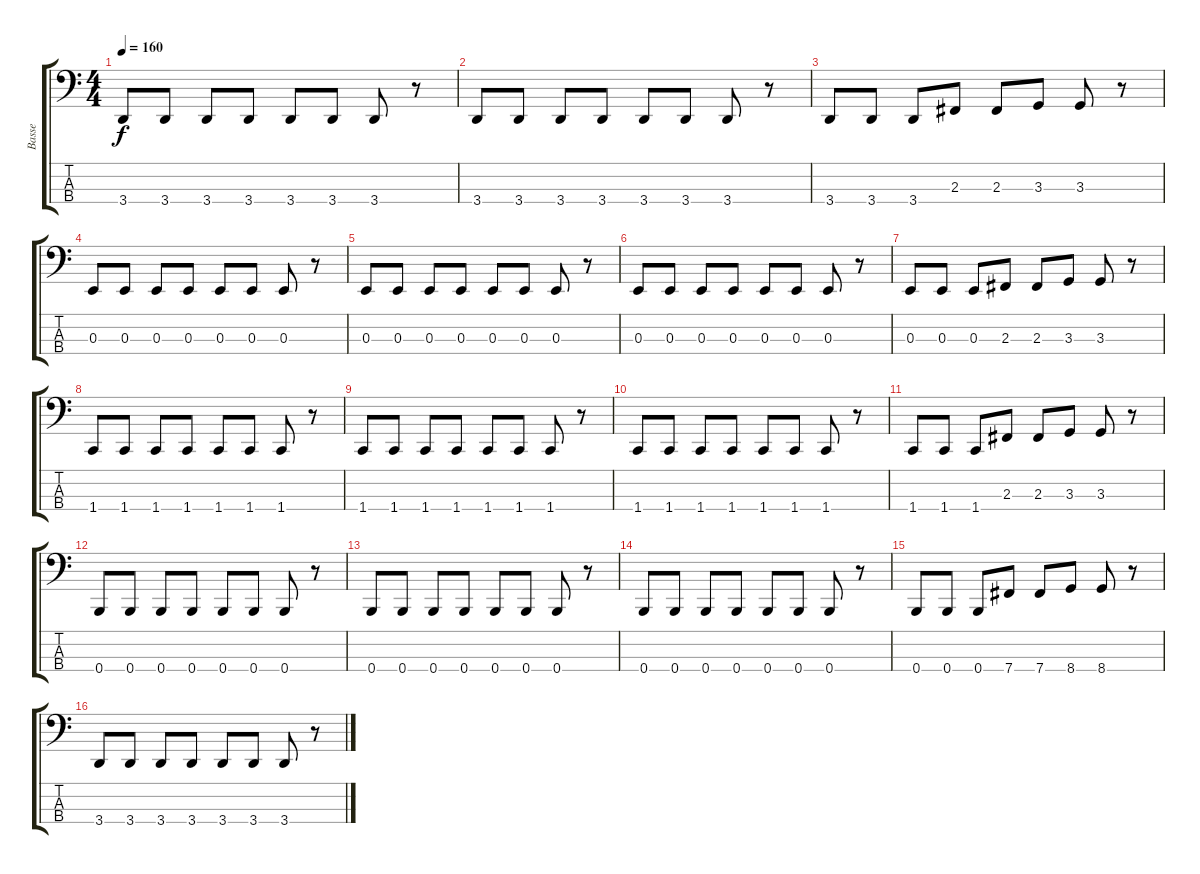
\track ("Basse" "Basse") {instrument electricbassfinger}
\staff {score tabs}
\tuning (D2 A1 E1 B0) {hide}
\ts (4 4)
\tempo 160
\clef f4
\ks c
3.4.8{dy f} 3.4.8 3.4.8 3.4.8 3.4.8 3.4.8 3.4.8 r.8 |
3.4.8 3.4.8 3.4.8 3.4.8 3.4.8 3.4.8 3.4.8 r.8 |
3.4.8 3.4.8 3.4.8 2.3.8 2.3.8 3.3.8 3.3.8 r.8 |
0.3.8 0.3.8 0.3.8 0.3.8 0.3.8 0.3.8 0.3.8 r.8 |
0.3.8 0.3.8 0.3.8 0.3.8 0.3.8 0.3.8 0.3.8 r.8 |
0.3.8 0.3.8 0.3.8 0.3.8 0.3.8 0.3.8 0.3.8 r.8 |
0.3.8 0.3.8 0.3.8 2.3.8 2.3.8 3.3.8 3.3.8 r.8 |
1.4.8 1.4.8 1.4.8 1.4.8 1.4.8 1.4.8 1.4.8 r.8 |
1.4.8 1.4.8 1.4.8 1.4.8 1.4.8 1.4.8 1.4.8 r.8 |
1.4.8 1.4.8 1.4.8 1.4.8 1.4.8 1.4.8 1.4.8 r.8 |
1.4.8 1.4.8 1.4.8 2.3.8 2.3.8 3.3.8 3.3.8 r.8 |
0.4.8 0.4.8 0.4.8 0.4.8 0.4.8 0.4.8 0.4.8 r.8 |
0.4.8 0.4.8 0.4.8 0.4.8 0.4.8 0.4.8 0.4.8 r.8 |
0.4.8 0.4.8 0.4.8 0.4.8 0.4.8 0.4.8 0.4.8 r.8 |
0.4.8 0.4.8 0.4.8 7.4.8 7.4.8 8.4.8 8.4.8 r.8 |
3.4.8 3.4.8 3.4.8 3.4.8 3.4.8 3.4.8 3.4.8 r.8
